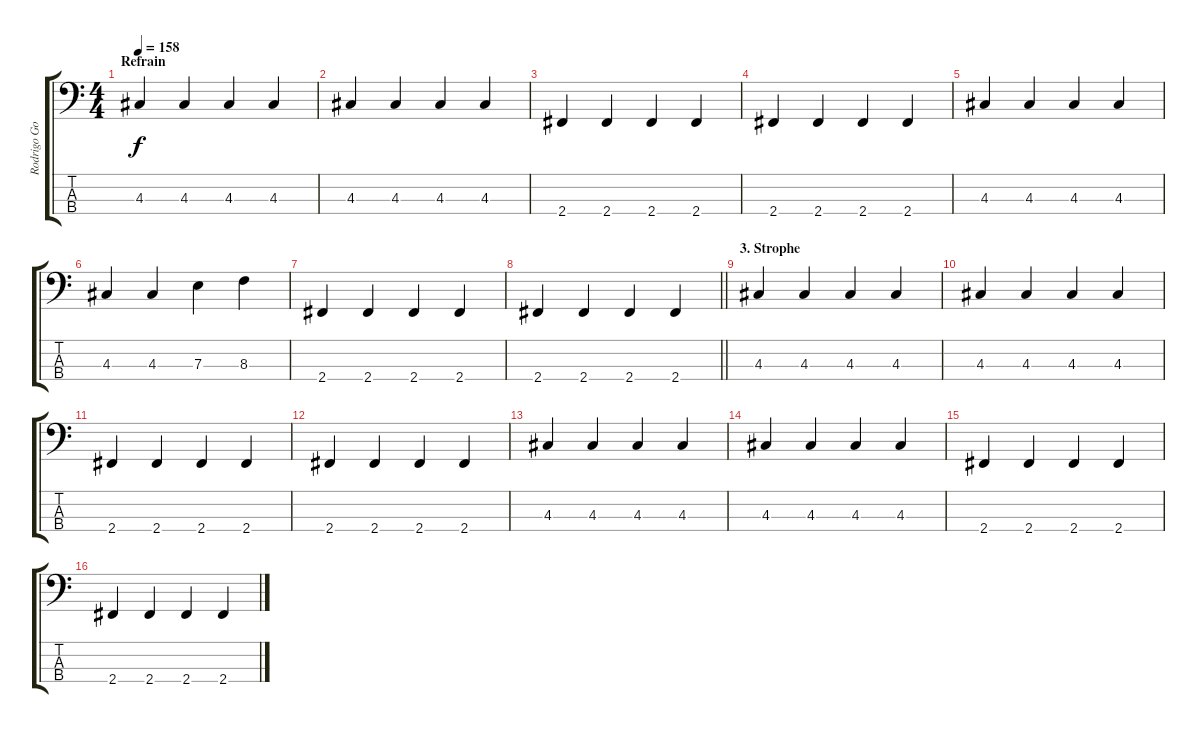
\track ("Rodrigo Gonzalez" "Rodrigo Go") {instrument electricbassfinger}
\staff {score tabs}
\tuning (G2 D2 A1 E1) {hide}
\ts (4 4)
\section ("" "Refrain")
\tempo 158
\clef f4
\ks c
4.3.4{dy f} 4.3.4 4.3.4 4.3.4 |
4.3.4 4.3.4 4.3.4 4.3.4 |
2.4.4 2.4.4 2.4.4 2.4.4 |
2.4.4 2.4.4 2.4.4 2.4.4 |
4.3.4 4.3.4 4.3.4 4.3.4 |
4.3.4 4.3.4 7.3.4 8.3.4 |
2.4.4 2.4.4 2.4.4 2.4.4 |
\barLineRight lightlight
2.4.4 2.4.4 2.4.4 2.4.4 |
\section ("" "3. Strophe")
4.3.4 4.3.4 4.3.4 4.3.4 |
4.3.4 4.3.4 4.3.4 4.3.4 |
2.4.4 2.4.4 2.4.4 2.4.4 |
2.4.4 2.4.4 2.4.4 2.4.4 |
4.3.4 4.3.4 4.3.4 4.3.4 |
4.3.4 4.3.4 4.3.4 4.3.4 |
2.4.4 2.4.4 2.4.4 2.4.4 |
2.4.4 2.4.4 2.4.4 2.4.4
